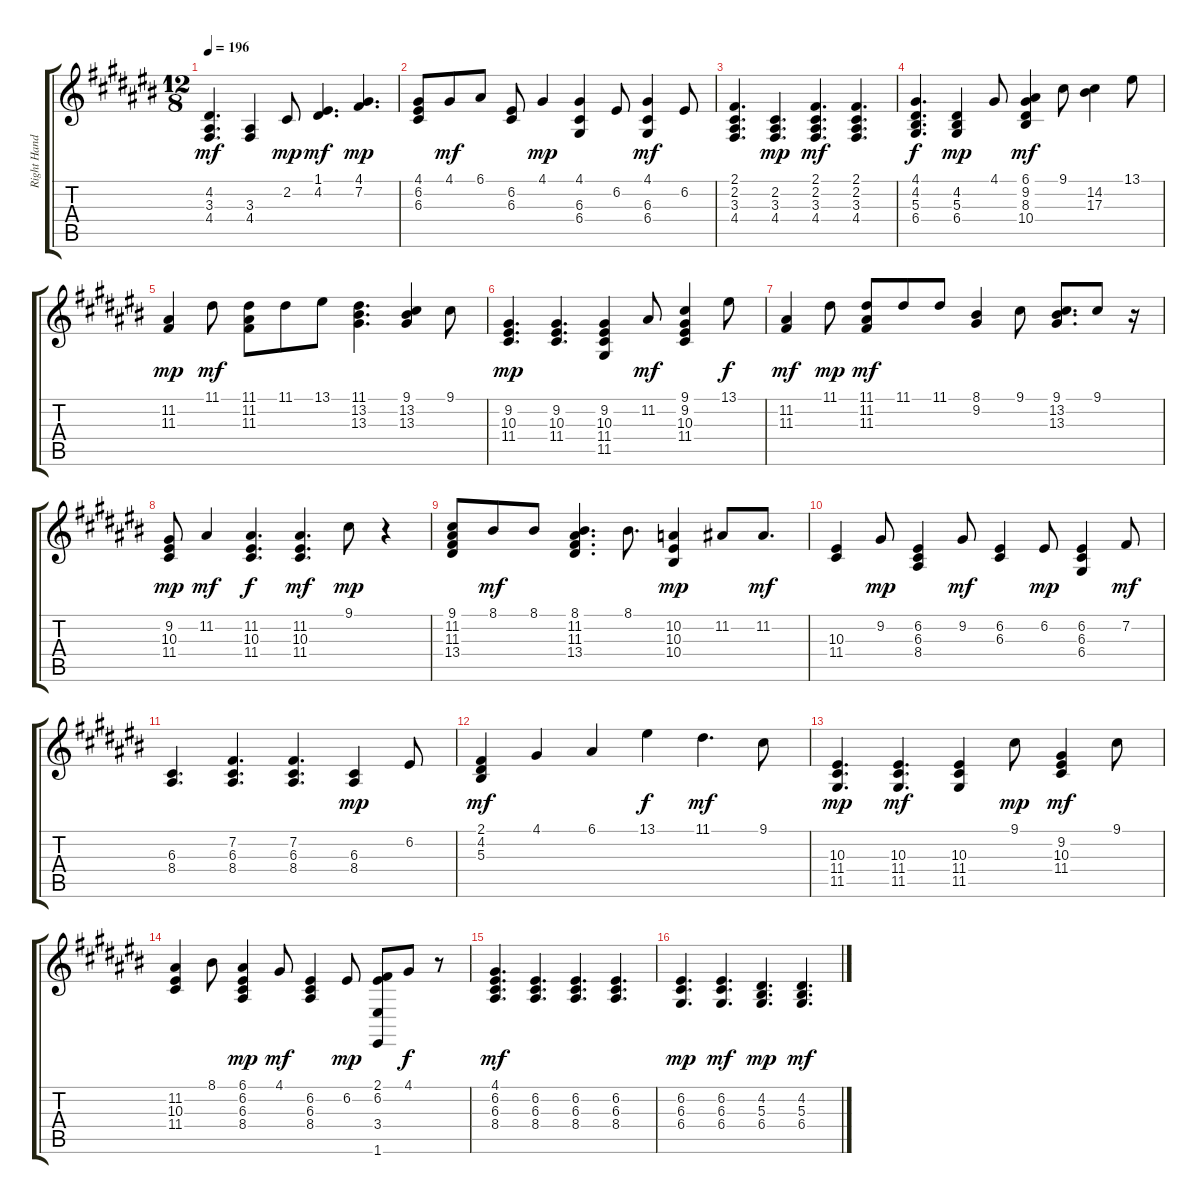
\track ("Right Hand" "Right Hand") {instrument acousticgrandpiano}
\staff {score tabs}
\tuning (E4 B3 G3 D3 A2 E2) {hide}
\ts (12 8)
\tempo 196
\clef g2
\ks c#
(4.2 3.3 4.4).4{d dy mf} (3.3 4.4).4 2.2.8{dy mp} (1.1 4.2).4{d dy mf} (4.1 7.2).4{d dy mp} |
(4.1 6.2 6.3).8 4.1.8{dy mf} 6.1.8 (6.2 6.3).8 4.1.4{dy mp} (4.1 6.3 6.4).4 6.2.8 (4.1 6.3 6.4).4{dy mf} 6.2.8 |
(2.1 2.2 3.3 4.4).4{d} (2.2 3.3 4.4).4{d dy mp} (2.1 2.2 3.3 4.4).4{d dy mf} (2.1 2.2 3.3 4.4).4{d} |
(4.1 4.2 5.3 6.4).4{d dy f} (4.2 5.3 6.4).4{dy mp} 4.1.8 (6.1 9.2 8.3 10.4).4{dy mf} 9.1.8 (14.2 17.3).4 13.1.8 |
(11.2 11.3).4{dy mp} 11.1.8{dy mf} (11.1 11.2 11.3).8 11.1.8 13.1.8 (11.1 13.2 13.3).4{d} (9.1 13.2 13.3).4 9.1.8 |
(9.2 10.3 11.4).4{d dy mp} (9.2 10.3 11.4).4{d} (9.2 10.3 11.4 11.5).4 11.2.8{dy mf} (9.1 9.2 10.3 11.4).4 13.1.8{dy f} |
(11.2 11.3).4{dy mf} 11.1.8{dy mp} (11.1 11.2 11.3).8{dy mf} 11.1.8 11.1.8 (8.1 9.2).4 9.1.8 (9.1 13.2 13.3).8{d} 9.1.8 r.16 |
(9.2 10.3 11.4).8{dy mp} 11.2.4{dy mf} (11.2 10.3 11.4).4{d dy f} (11.2 10.3 11.4).4{d dy mf} 9.1.8{dy mp} r.4 |
(9.1 11.2 11.3 13.4).8 8.1.8{dy mf} 8.1.8 (8.1 11.2 11.3 13.4).4{d} 8.1.8{d} (10.2 10.3 10.4).4{dy mp} 11.2.8 11.2.8{d dy mf} |
(10.3 11.4).4 9.2.8{dy mp} (6.2 6.3 8.4).4 9.2.8{dy mf} (6.2 6.3).4 6.2.8{dy mp} (6.2 6.3 6.4).4 7.2.8{dy mf} |
(6.3 8.4).4{d} (7.2 6.3 8.4).4{d} (7.2 6.3 8.4).4{d} (6.3 8.4).4{dy mp} 6.2.8 |
(2.1 4.2 5.3).4{dy mf} 4.1.4 6.1.4 13.1.4{dy f} 11.1.4{d dy mf} 9.1.8 |
(10.3 11.4 11.5).4{d dy mp} (10.3 11.4 11.5).4{d dy mf} (10.3 11.4 11.5).4 9.1.8{dy mp} (9.2 10.3 11.4).4{dy mf} 9.1.8 |
(11.2 10.3 11.4).4 8.1.8 (6.1 6.2 6.3 8.4).4{dy mp} 4.1.8{dy mf} (6.2 6.3 8.4).4 6.2.8{dy mp} (2.1 6.2 3.4 1.6).8 4.1.8{dy f} r.8 |
(4.1 6.2 6.3 8.4).4{d dy mf} (6.2 6.3 8.4).4{d} (6.2 6.3 8.4).4{d} (6.2 6.3 8.4).4{d} |
(6.2 6.3 6.4).4{d dy mp} (6.2 6.3 6.4).4{d dy mf} (4.2 5.3 6.4).4{d dy mp} (4.2 5.3 6.4).4{d dy mf}
